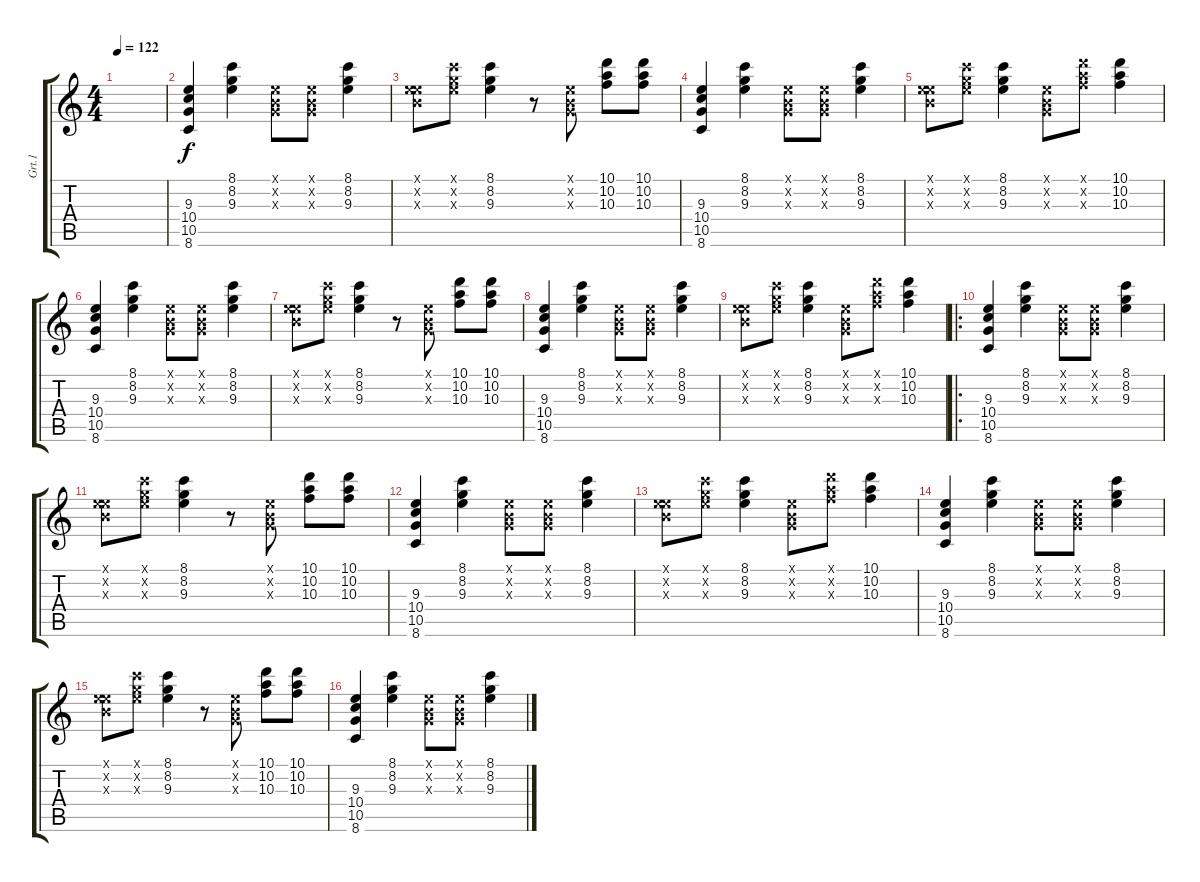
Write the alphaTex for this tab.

\track ("Grt.1" "Grt.1") {instrument electricguitarjazz}
\staff {score tabs}
\tuning (E4 B3 G3 D3 A2 E2) {hide}
\ts (4 4)
\tempo 122
\clef g2
\ks c
|
(9.3 10.4 10.5 8.6).4 (8.1 8.2 9.3).4 (0.1{x} 0.2{x} 0.3{x}).8 (0.1{x} 0.2{x} 0.3{x}).8 (8.1 8.2 9.3).4 |
(0.1{x} 0.2{x} 9.3{x}).8 (8.1{x} 8.2{x} 9.3{x}).8 (8.1 8.2 9.3).4 r.8 (0.1{x} 0.2{x} 0.3{x}).8 (10.1 10.2 10.3).8 (10.1 10.2 10.3).8 |
(9.3 10.4 10.5 8.6).4 (8.1 8.2 9.3).4 (0.1{x} 0.2{x} 0.3{x}).8 (0.1{x} 0.2{x} 0.3{x}).8 (8.1 8.2 9.3).4 |
(0.1{x} 0.2{x} 9.3{x}).8 (8.1{x} 8.2{x} 9.3{x}).8 (8.1 8.2 9.3).4 (0.1{x} 0.2{x} 0.3{x}).8 (10.1{x} 10.2{x} 10.3{x}).8 (10.1 10.2 10.3).4 |
(9.3 10.4 10.5 8.6).4 (8.1 8.2 9.3).4 (0.1{x} 0.2{x} 0.3{x}).8 (0.1{x} 0.2{x} 0.3{x}).8 (8.1 8.2 9.3).4 |
(0.1{x} 0.2{x} 9.3{x}).8 (8.1{x} 8.2{x} 9.3{x}).8 (8.1 8.2 9.3).4 r.8 (0.1{x} 0.2{x} 0.3{x}).8 (10.1 10.2 10.3).8 (10.1 10.2 10.3).8 |
(9.3 10.4 10.5 8.6).4 (8.1 8.2 9.3).4 (0.1{x} 0.2{x} 0.3{x}).8 (0.1{x} 0.2{x} 0.3{x}).8 (8.1 8.2 9.3).4 |
(0.1{x} 0.2{x} 9.3{x}).8 (8.1{x} 8.2{x} 9.3{x}).8 (8.1 8.2 9.3).4 (0.1{x} 0.2{x} 0.3{x}).8 (10.1{x} 10.2{x} 10.3{x}).8 (10.1 10.2 10.3).4 |
\ro
(9.3 10.4 10.5 8.6).4 (8.1 8.2 9.3).4 (0.1{x} 0.2{x} 0.3{x}).8 (0.1{x} 0.2{x} 0.3{x}).8 (8.1 8.2 9.3).4 |
(0.1{x} 0.2{x} 9.3{x}).8 (8.1{x} 8.2{x} 9.3{x}).8 (8.1 8.2 9.3).4 r.8 (0.1{x} 0.2{x} 0.3{x}).8 (10.1 10.2 10.3).8 (10.1 10.2 10.3).8 |
(9.3 10.4 10.5 8.6).4 (8.1 8.2 9.3).4 (0.1{x} 0.2{x} 0.3{x}).8 (0.1{x} 0.2{x} 0.3{x}).8 (8.1 8.2 9.3).4 |
(0.1{x} 0.2{x} 9.3{x}).8 (8.1{x} 8.2{x} 9.3{x}).8 (8.1 8.2 9.3).4 (0.1{x} 0.2{x} 0.3{x}).8 (10.1{x} 10.2{x} 10.3{x}).8 (10.1 10.2 10.3).4 |
(9.3 10.4 10.5 8.6).4 (8.1 8.2 9.3).4 (0.1{x} 0.2{x} 0.3{x}).8 (0.1{x} 0.2{x} 0.3{x}).8 (8.1 8.2 9.3).4 |
(0.1{x} 0.2{x} 9.3{x}).8 (8.1{x} 8.2{x} 9.3{x}).8 (8.1 8.2 9.3).4 r.8 (0.1{x} 0.2{x} 0.3{x}).8 (10.1 10.2 10.3).8 (10.1 10.2 10.3).8 |
(9.3 10.4 10.5 8.6).4 (8.1 8.2 9.3).4 (0.1{x} 0.2{x} 0.3{x}).8 (0.1{x} 0.2{x} 0.3{x}).8 (8.1 8.2 9.3).4
